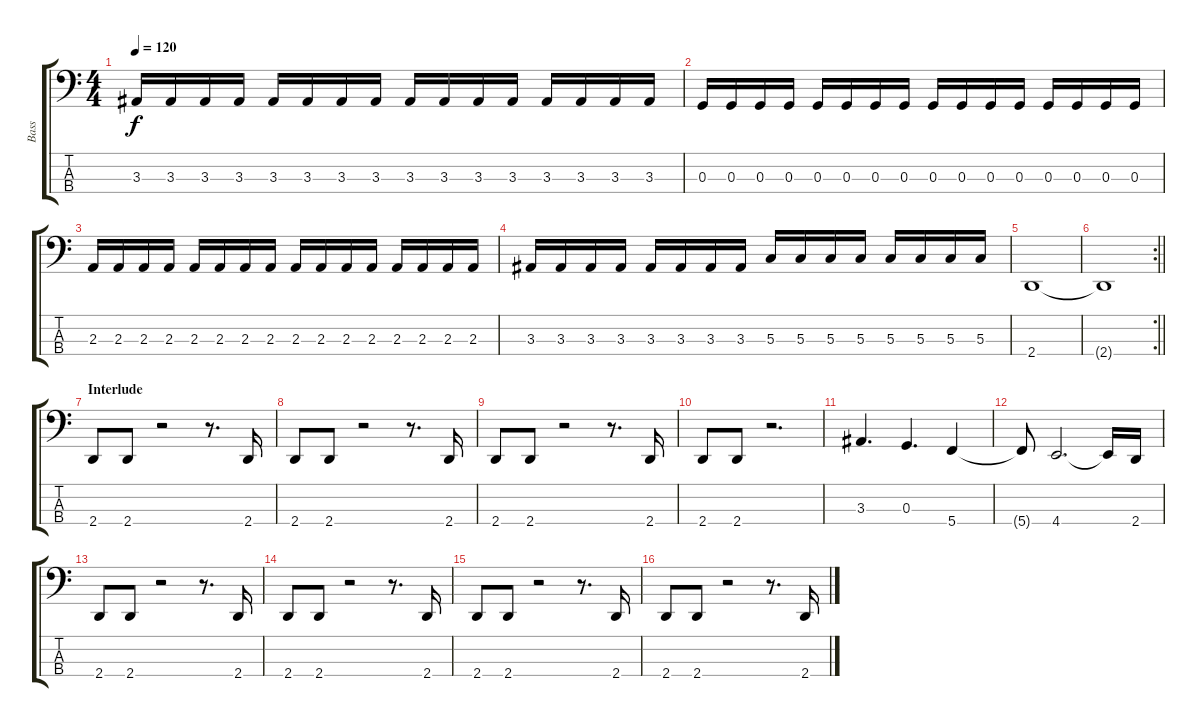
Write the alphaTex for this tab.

\track ("Bass" "Bass") {instrument electricbasspick}
\staff {score tabs}
\tuning (F2 C2 G1 C1) {hide}
\ts (4 4)
\tempo 120
\clef f4
\ks c
3.3.16{dy f} 3.3.16 3.3.16 3.3.16 3.3.16 3.3.16 3.3.16 3.3.16 3.3.16 3.3.16 3.3.16 3.3.16 3.3.16 3.3.16 3.3.16 3.3.16 |
0.3.16 0.3.16 0.3.16 0.3.16 0.3.16 0.3.16 0.3.16 0.3.16 0.3.16 0.3.16 0.3.16 0.3.16 0.3.16 0.3.16 0.3.16 0.3.16 |
2.3.16 2.3.16 2.3.16 2.3.16 2.3.16 2.3.16 2.3.16 2.3.16 2.3.16 2.3.16 2.3.16 2.3.16 2.3.16 2.3.16 2.3.16 2.3.16 |
3.3.16 3.3.16 3.3.16 3.3.16 3.3.16 3.3.16 3.3.16 3.3.16 5.3.16 5.3.16 5.3.16 5.3.16 5.3.16 5.3.16 5.3.16 5.3.16 |
2.4.1 |
\rc 2
\barLineRight lightlight
2.4{t}.1 |
\section ("" "Interlude")
2.4.8 2.4.8 r.2 r.8{d} 2.4.16 |
2.4.8 2.4.8 r.2 r.8{d} 2.4.16 |
2.4.8 2.4.8 r.2 r.8{d} 2.4.16 |
2.4.8 2.4.8 r.2{d} |
3.3.4{d} 0.3.4{d} 5.4.4 |
5.4{t}.8 4.4.2{d} 4.4{t}.16 2.4.16 |
2.4.8 2.4.8 r.2 r.8{d} 2.4.16 |
2.4.8 2.4.8 r.2 r.8{d} 2.4.16 |
2.4.8 2.4.8 r.2 r.8{d} 2.4.16 |
2.4.8 2.4.8 r.2 r.8{d} 2.4.16
